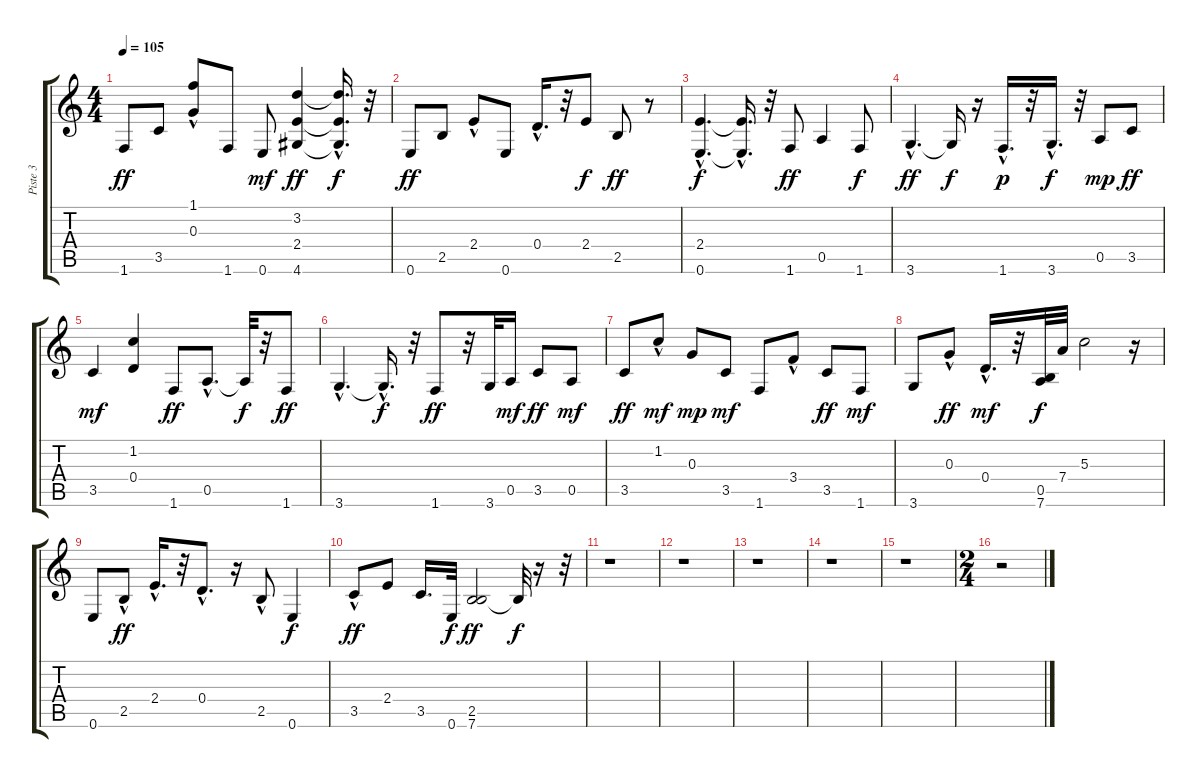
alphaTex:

\track ("Piste 3" "Piste 3") {instrument acousticguitarnylon}
\staff {score tabs}
\tuning (E4 B3 G3 D3 A2 E2) {hide}
\ts (4 4)
\tempo 105
\clef g2
\ks c
1.6.8{dy ff} 3.5.8 (1.1{hac} 0.3{hac}).8 1.6.8 0.6.8{dy mf} (3.2 2.4 4.6).4{dy ff} (3.2{hac t} 2.4{hac t} 4.6{hac t}).16{d dy f} r.32 |
0.6.8{dy ff} 2.5.8 2.4{hac}.8 0.6.8 0.4{hac}.16{d} r.32 2.4.8{dy f} 2.5.8{dy ff} r.8 |
(2.4{hac} 0.6{hac}).4{d dy f} (2.4{hac t} 0.6{t}).16{d} r.32 1.6.8{dy ff} 0.5.4 1.6.8{dy f} |
3.6{hac}.4{d dy ff} 3.6{t}.16{dy f} r.16 1.6{hac}.16{d dy p} r.32 3.6{hac}.16{d dy f} r.32 0.5.8{dy mp} 3.5.8{dy ff} |
3.5.4{dy mf} (1.2 0.4).4 1.6.8{dy ff} 0.5{hac}.8{d} 0.5{t}.32{dy f} r.32 1.6.8{dy ff} |
3.6{hac}.4{d} 3.6{hac t}.16{d dy f} r.32 1.6.8{dy ff} r.32 3.6.32 0.5.16{dy mf} 3.5.8{dy ff} 0.5.8{dy mf} |
3.5.8{dy ff} 1.2{hac}.8{dy mf} 0.3.8{dy mp} 3.5.8{dy mf} 1.6.8 3.4{hac}.8 3.5.8{dy ff} 1.6.8{dy mf} |
3.6.8 0.3{hac}.8{dy ff} 0.4{hac}.16{d dy mf} r.32 (0.5 7.6).32{dy f} 7.4.32 5.3.2 r.16 |
0.6.8 2.5{hac}.8{dy ff} 2.4{hac}.16{d} r.32 0.4{hac}.8{d} r.16 2.5{hac}.8 0.6.4{dy f} |
3.5{hac}.8{dy ff} 2.4.8 3.5.16{d} 0.6.32{dy f} (2.5 7.6).2{dy ff} 2.5{t}.32{dy f} r.16 r.32 |
r.1 |
r.1 |
r.1 |
r.1 |
r.1 |
\ts (2 4)
r.2
